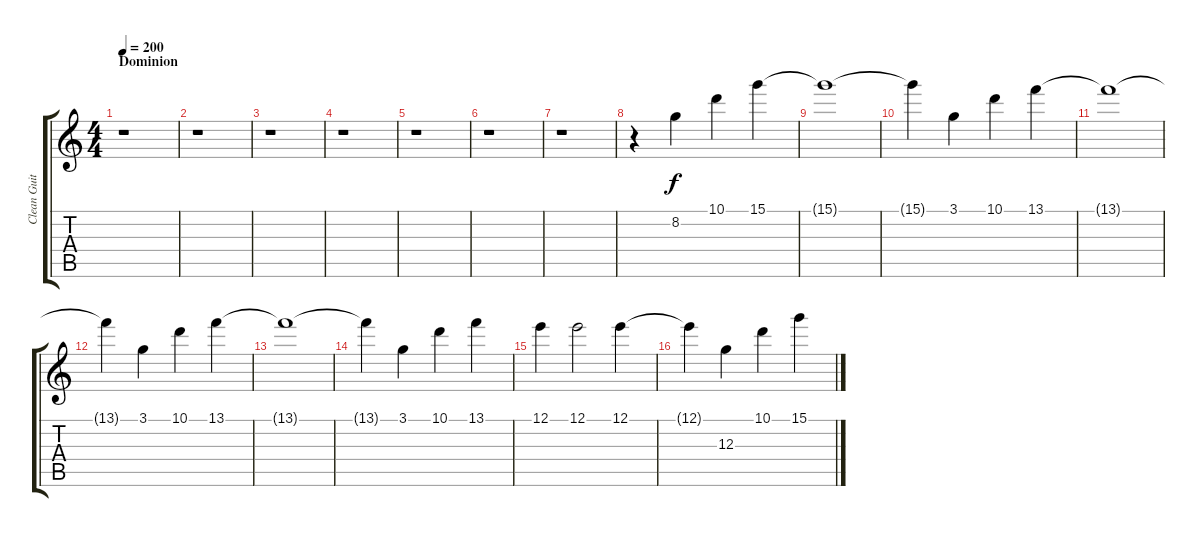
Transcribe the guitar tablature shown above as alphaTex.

\track ("Clean Guitar" "Clean Guit") {instrument electricguitarclean}
\staff {score tabs}
\tuning (E4 B3 G3 D3 A2 E2) {hide}
\ts (4 4)
\section ("" "Dominion")
\tempo 200
\clef g2
\ks c
r.1{dy f instrument electricguitarclean} |
r.1 |
r.1 |
r.1 |
r.1 |
r.1 |
r.1 |
r.4 8.2.4 10.1.4 15.1.4 |
15.1{t}.1 |
15.1{t}.4 3.1.4 10.1.4 13.1.4 |
13.1{t}.1 |
13.1{t}.4 3.1.4 10.1.4 13.1.4 |
13.1{t}.1 |
13.1{t}.4 3.1.4 10.1.4 13.1.4 |
12.1.4 12.1.2 12.1.4 |
12.1{t}.4 12.3.4 10.1.4 15.1.4
